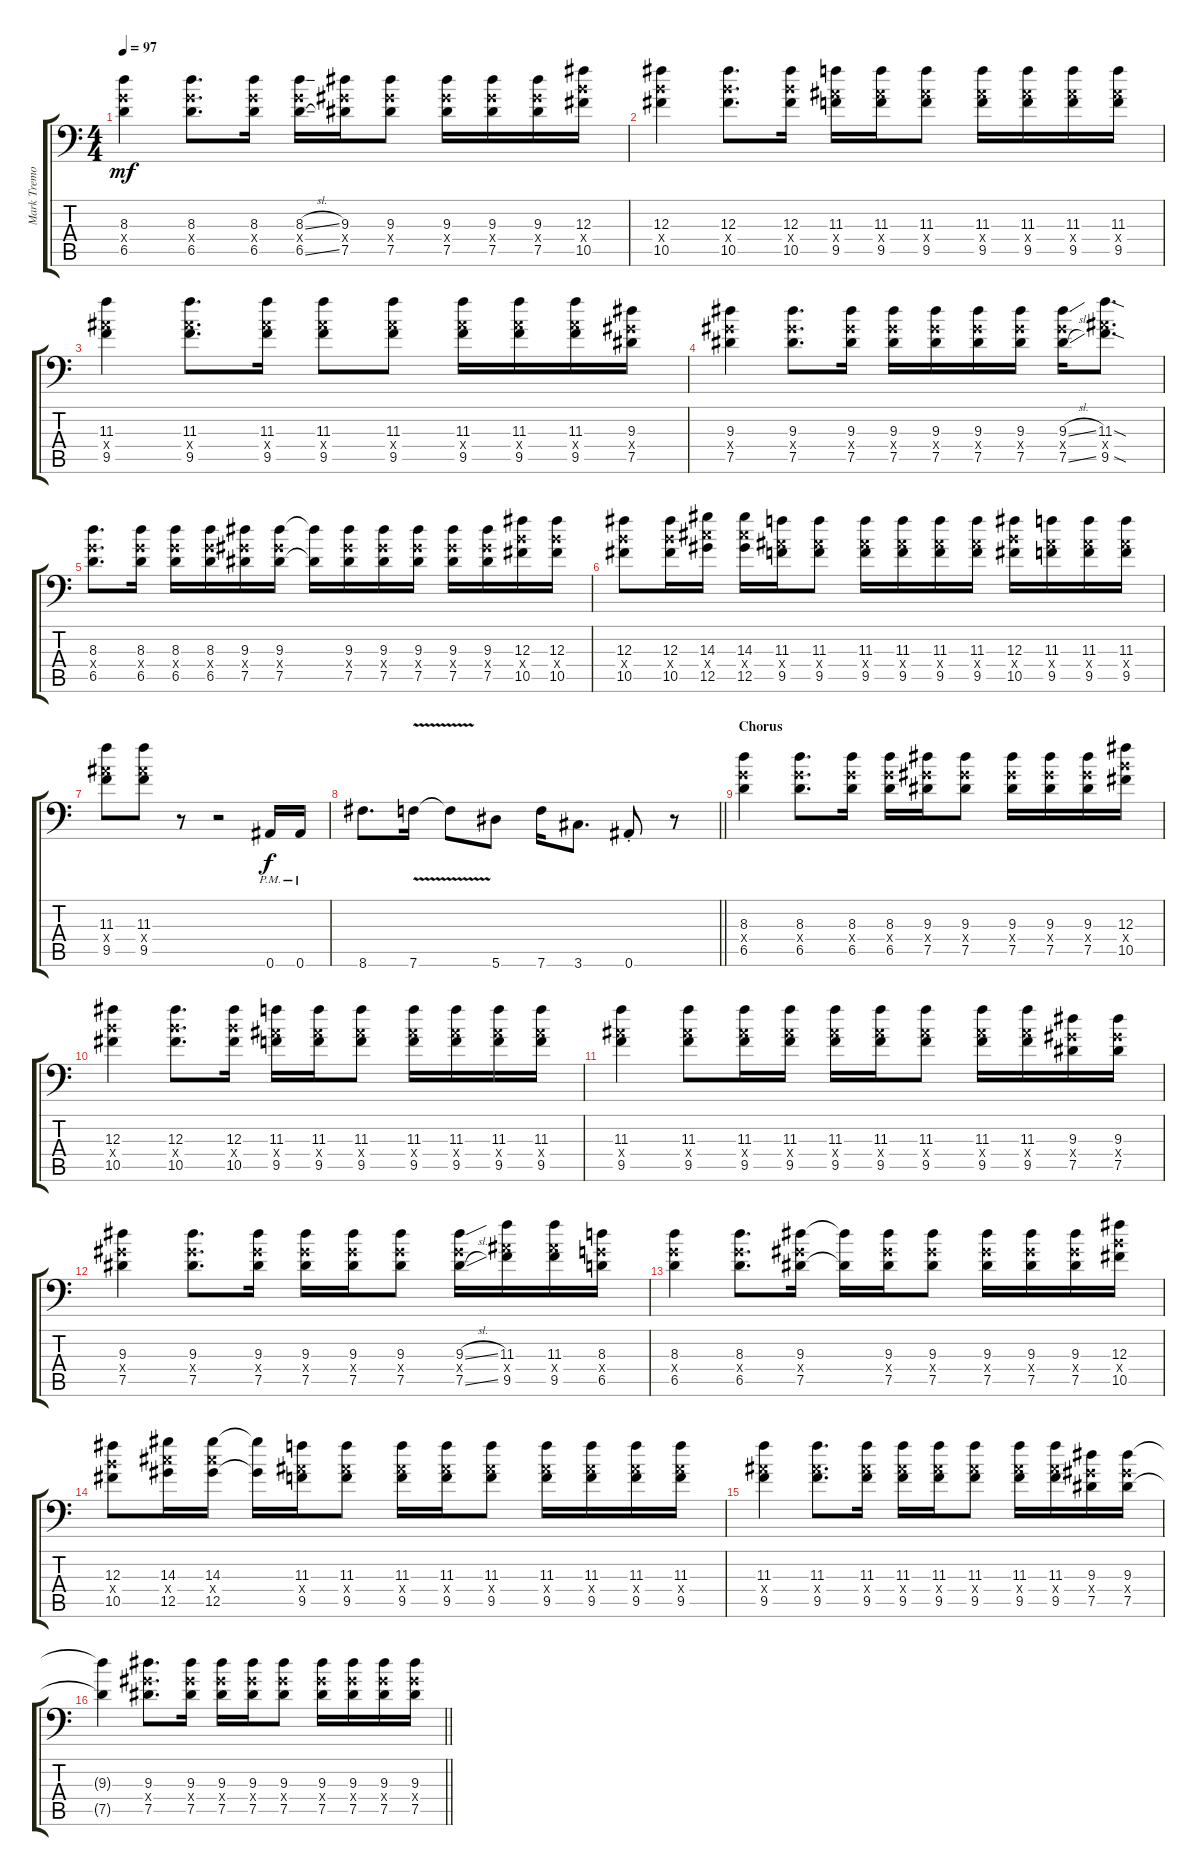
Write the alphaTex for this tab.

\track ("Mark Tremonti" "Mark Tremo") {instrument distortionguitar}
\staff {score tabs}
\tuning (Eb4 Bb3 Gb3 Db3 Ab2 Bb1) {hide}
\ts (4 4)
\tempo 97
\clef f4
\ks c
(8.3 6.4{x} 6.5).4{dy mf instrument electricguitarclean} (8.3 6.4{x} 6.5).8{d} (8.3 6.4{x} 6.5).16 (8.3{sl} 6.4{x} 6.5{sl}).16 (9.3 7.4{x} 7.5).16 (9.3 7.4{x} 7.5).8 (9.3 7.4{x} 7.5).16 (9.3 7.4{x} 7.5).16 (9.3 7.4{x} 7.5).16 (12.3 10.4{x} 10.5).16 |
(12.3 10.4{x} 10.5).4 (12.3 10.4{x} 10.5).8{d} (12.3 10.4{x} 10.5).16 (11.3 9.4{x} 9.5).16 (11.3 9.4{x} 9.5).16 (11.3 9.4{x} 9.5).8 (11.3 9.4{x} 9.5).16 (11.3 9.4{x} 9.5).16 (11.3 9.4{x} 9.5).16 (11.3 9.4{x} 9.5).16 |
(11.3 9.4{x} 9.5).4 (11.3 9.4{x} 9.5).8{d} (11.3 9.4{x} 9.5).16 (11.3 9.4{x} 9.5).8 (11.3 9.4{x} 9.5).8 (11.3 9.4{x} 9.5).16 (11.3 9.4{x} 9.5).16 (11.3 9.4{x} 9.5).16 (9.3 7.4{x} 7.5).16 |
(9.3 7.4{x} 7.5).4 (9.3 7.4{x} 7.5).8{d} (9.3 7.4{x} 7.5).16 (9.3 7.4{x} 7.5).16 (9.3 7.4{x} 7.5).16 (9.3 7.4{x} 7.5).16 (9.3 7.4{x} 7.5).16 (9.3{sl} 7.4{x} 7.5{sl}).16 (11.3{sod} 9.4{x} 9.5{sod}).8{d} |
(8.3 6.4{x} 6.5).8{d} (8.3 6.4{x} 6.5).16 (8.3 6.4{x} 6.5).16 (8.3 6.4{x} 6.5).16 (9.3 7.4{x} 7.5).16 (9.3 7.4{x} 7.5).16 (9.3{t} 7.5{t}).16 (9.3 7.4{x} 7.5).16 (9.3 7.4{x} 7.5).16 (9.3 7.4{x} 7.5).16 (9.3 7.4{x} 7.5).16 (9.3 7.4{x} 7.5).16 (12.3 10.4{x} 10.5).16 (12.3 10.4{x} 10.5).16 |
(12.3 10.4{x} 10.5).8 (12.3 10.4{x} 10.5).16 (14.3 12.4{x} 12.5).16 (14.3 12.4{x} 12.5).16 (11.3 9.4{x} 9.5).16 (11.3 9.4{x} 9.5).8 (11.3 9.4{x} 9.5).16 (11.3 9.4{x} 9.5).16 (11.3 9.4{x} 9.5).16 (11.3 9.4{x} 9.5).16 (12.3 10.4{x} 10.5).16 (11.3 9.4{x} 9.5).16 (11.3 9.4{x} 9.5).16 (11.3 9.4{x} 9.5).16 |
(11.3 9.4{x} 9.5).8 (11.3 9.4{x} 9.5).8 r.8{instrument distortionguitar} r.2 0.6{pm}.16{dy f} 0.6{pm}.16 |
\barLineRight lightlight
8.6.8{d} 7.6{v}.16 7.6{t}.8 5.6.8 7.6.16 3.6.8{d} 0.6{st}.8 r.8 |
\section ("" "Chorus")
(8.3 6.4{x} 6.5).4 (8.3 6.4{x} 6.5).8{d} (8.3 6.4{x} 6.5).16 (8.3 6.4{x} 6.5).16 (9.3 7.4{x} 7.5).16 (9.3 7.4{x} 7.5).8 (9.3 7.4{x} 7.5).16 (9.3 7.4{x} 7.5).16 (9.3 7.4{x} 7.5).16 (12.3 10.4{x} 10.5).16 |
(12.3 10.4{x} 10.5).4 (12.3 10.4{x} 10.5).8{d} (12.3 10.4{x} 10.5).16 (11.3 9.4{x} 9.5).16 (11.3 9.4{x} 9.5).16 (11.3 9.4{x} 9.5).8 (11.3 9.4{x} 9.5).16 (11.3 9.4{x} 9.5).16 (11.3 9.4{x} 9.5).16 (11.3 9.4{x} 9.5).16 |
(11.3 9.4{x} 9.5).4 (11.3 9.4{x} 9.5).8 (11.3 9.4{x} 9.5).16 (11.3 9.4{x} 9.5).16 (11.3 9.4{x} 9.5).16 (11.3 9.4{x} 9.5).16 (11.3 9.4{x} 9.5).8 (11.3 9.4{x} 9.5).16 (11.3 9.4{x} 9.5).16 (9.3 7.4{x} 7.5).16 (9.3 7.4{x} 7.5).16 |
(9.3 7.4{x} 7.5).4 (9.3 7.4{x} 7.5).8{d} (9.3 7.4{x} 7.5).16 (9.3 7.4{x} 7.5).16 (9.3 7.4{x} 7.5).16 (9.3 7.4{x} 7.5).8 (9.3{sl} 7.4{x} 7.5{sl}).16 (11.3 9.4{x} 9.5).16 (11.3 9.4{x} 9.5).16 (8.3 6.4{x} 6.5).16 |
(8.3 6.4{x} 6.5).4 (8.3 6.4{x} 6.5).8{d} (9.3 7.4{x} 7.5).16 (9.3{t} 7.5{t}).16 (9.3 7.4{x} 7.5).16 (9.3 7.4{x} 7.5).8 (9.3 7.4{x} 7.5).16 (9.3 7.4{x} 7.5).16 (9.3 7.4{x} 7.5).16 (12.3 10.4{x} 10.5).16 |
(12.3 10.4{x} 10.5).8 (14.3 12.4{x} 12.5).16 (14.3 12.4{x} 12.5).16 (14.3{t} 12.5{t}).16 (11.3 9.4{x} 9.5).16 (11.3 9.4{x} 9.5).8 (11.3 9.4{x} 9.5).16 (11.3 9.4{x} 9.5).16 (11.3 9.4{x} 9.5).8 (11.3 9.4{x} 9.5).16 (11.3 9.4{x} 9.5).16 (11.3 9.4{x} 9.5).16 (11.3 9.4{x} 9.5).16 |
(11.3 9.4{x} 9.5).4 (11.3 9.4{x} 9.5).8{d} (11.3 9.4{x} 9.5).16 (11.3 9.4{x} 9.5).16 (11.3 9.4{x} 9.5).16 (11.3 9.4{x} 9.5).8 (11.3 9.4{x} 9.5).16 (11.3 9.4{x} 9.5).16 (9.3 7.4{x} 7.5).16 (9.3 7.4{x} 7.5).16 |
\barLineRight lightlight
(9.3{t} 7.5{t}).4 (9.3 7.4{x} 7.5).8{d} (9.3 7.4{x} 7.5).16 (9.3 7.4{x} 7.5).16 (9.3 7.4{x} 7.5).16 (9.3 7.4{x} 7.5).8 (9.3 7.4{x} 7.5).16 (9.3 7.4{x} 7.5).16 (9.3 7.4{x} 7.5).16 (9.3 7.4{x} 7.5).16
